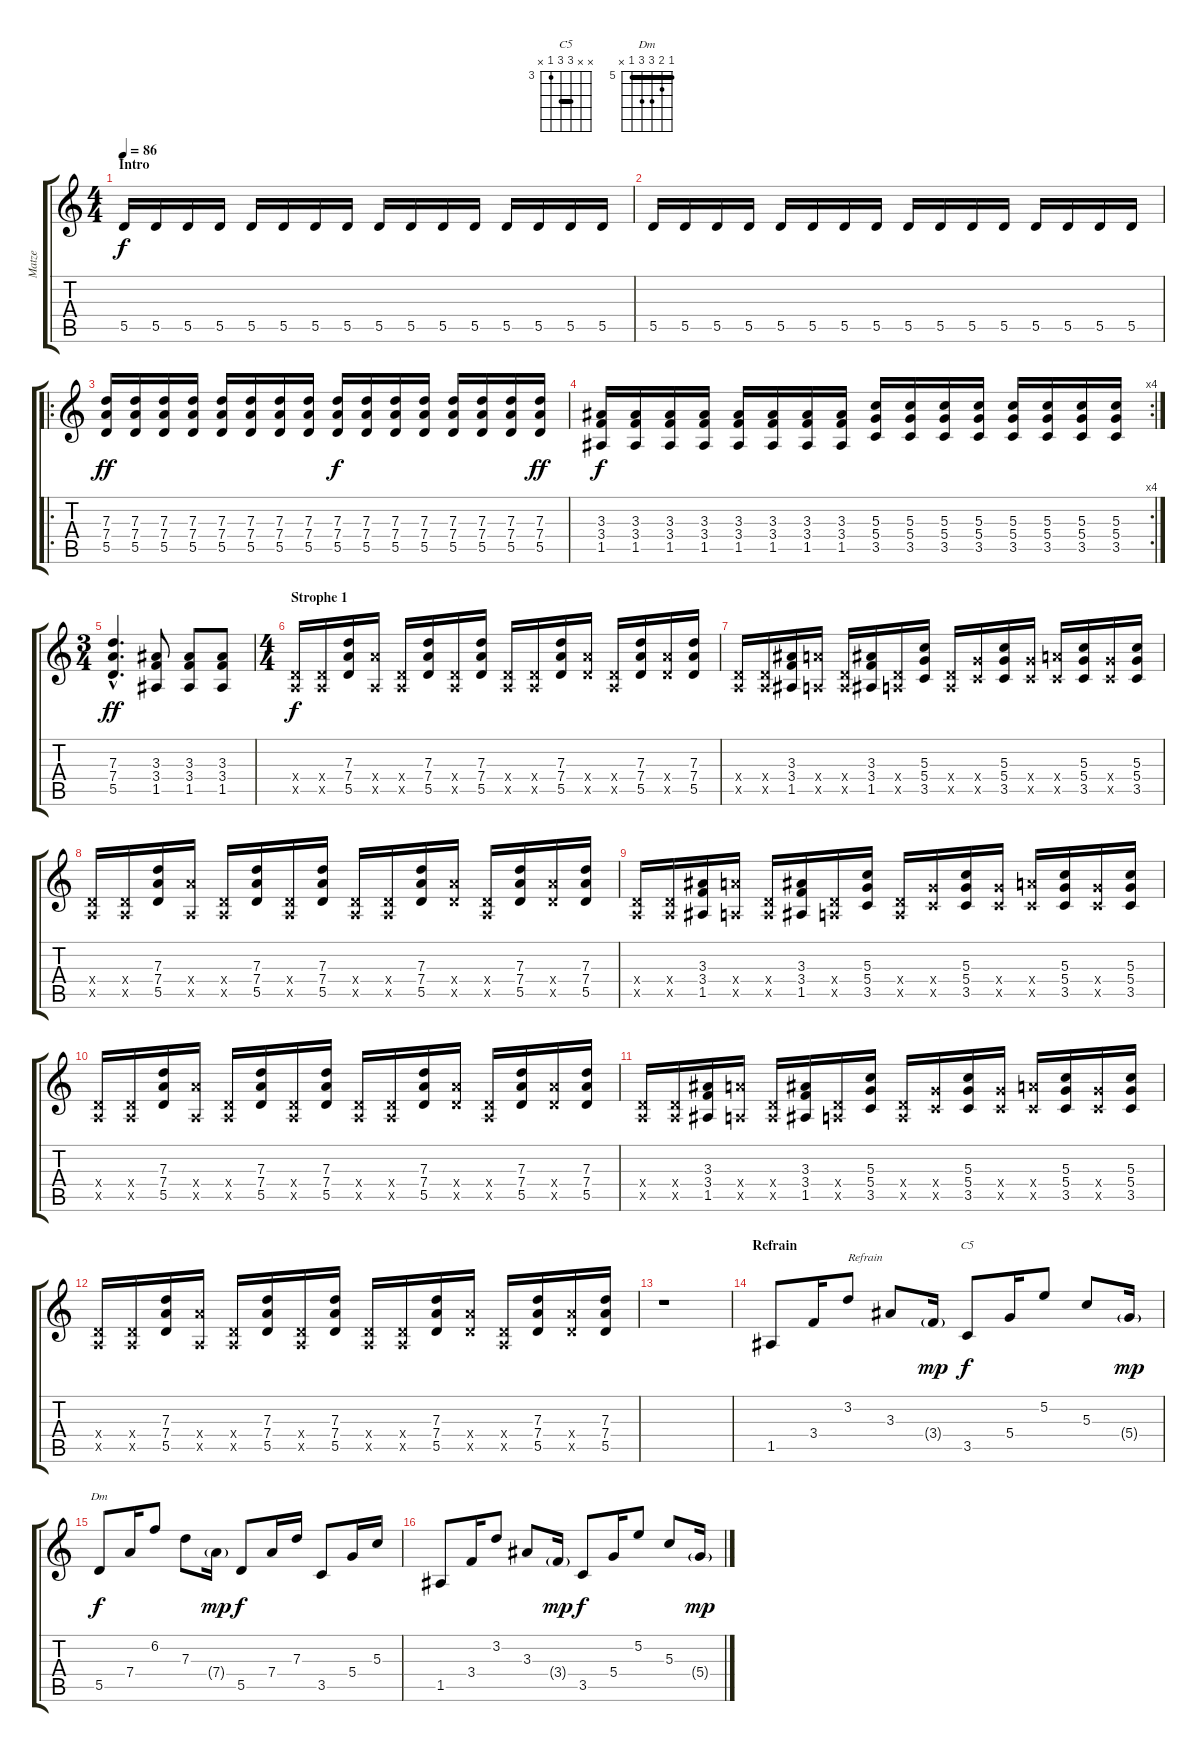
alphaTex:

\track ("Matze" "Matze") {instrument distortionguitar}
\staff {score tabs}
\tuning (E4 B3 G3 D3 A2 E2) {hide}
\chord ("C5" x x 5 5 3 x) {firstfret 3 barre 5}
\chord ("Dm" 5 6 7 7 5 x) {firstfret 5 barre 5}
\ts (4 4)
\section ("" "Intro")
\tempo 86
\clef g2
\ks c
5.5.16{dy f instrument distortionguitar} 5.5.16 5.5.16 5.5.16 5.5.16 5.5.16 5.5.16 5.5.16 5.5.16 5.5.16 5.5.16 5.5.16 5.5.16 5.5.16 5.5.16 5.5.16 |
5.5.16 5.5.16 5.5.16 5.5.16 5.5.16 5.5.16 5.5.16 5.5.16 5.5.16 5.5.16 5.5.16 5.5.16 5.5.16 5.5.16 5.5.16 5.5.16 |
\ro
(7.3 7.4 5.5).16{dy ff} (7.3 7.4 5.5).16 (7.3 7.4 5.5).16 (7.3 7.4 5.5).16 (7.3 7.4 5.5).16 (7.3 7.4 5.5).16 (7.3 7.4 5.5).16 (7.3 7.4 5.5).16 (7.3 7.4 5.5).16{dy f} (7.3 7.4 5.5).16 (7.3 7.4 5.5).16 (7.3 7.4 5.5).16 (7.3 7.4 5.5).16 (7.3 7.4 5.5).16 (7.3 7.4 5.5).16 (7.3 7.4 5.5).16{dy ff} |
\rc 4
(3.3 3.4 1.5).16{dy f} (3.3 3.4 1.5).16 (3.3 3.4 1.5).16 (3.3 3.4 1.5).16 (3.3 3.4 1.5).16 (3.3 3.4 1.5).16 (3.3 3.4 1.5).16 (3.3 3.4 1.5).16 (5.3 5.4 3.5).16 (5.3 5.4 3.5).16 (5.3 5.4 3.5).16 (5.3 5.4 3.5).16 (5.3 5.4 3.5).16 (5.3 5.4 3.5).16 (5.3 5.4 3.5).16 (5.3 5.4 3.5).16 |
\ts (3 4)
(7.3{hac} 7.4{hac} 5.5{hac}).4{d dy ff} (3.3 3.4 1.5).8 (3.3 3.4 1.5).8 (3.3 3.4 1.5).8 |
\ts (4 4)
\section ("" "Strophe 1")
(0.4{x} 0.5{x}).16{dy f} (0.4{x} 0.5{x}).16 (7.3 7.4 5.5).16 (7.4{x} 0.5{x}).16 (0.4{x} 0.5{x}).16 (7.3 7.4 5.5).16 (0.4{x} 0.5{x}).16 (7.3 7.4 5.5).16 (0.4{x} 0.5{x}).16 (0.4{x} 0.5{x}).16 (7.3 7.4 5.5).16 (7.4{x} 5.5{x}).16 (0.4{x} 0.5{x}).16 (7.3 7.4 5.5).16 (7.4{x} 5.5{x}).16 (7.3 7.4 5.5).16 |
(0.4{x} 0.5{x}).16 (0.4{x} 0.5{x}).16 (3.3 3.4 1.5).16 (7.4{x} 0.5{x}).16 (0.4{x} 0.5{x}).16 (3.3 3.4 1.5).16 (0.4{x} 0.5{x}).16 (5.3 5.4 3.5).16 (0.4{x} 0.5{x}).16 (5.4{x} 3.5{x}).16 (5.3 5.4 3.5).16 (5.4{x} 3.5{x}).16 (7.4{x} 3.5{x}).16 (5.3 5.4 3.5).16 (5.4{x} 3.5{x}).16 (5.3 5.4 3.5).16 |
(0.4{x} 0.5{x}).16 (0.4{x} 0.5{x}).16 (7.3 7.4 5.5).16 (7.4{x} 0.5{x}).16 (0.4{x} 0.5{x}).16 (7.3 7.4 5.5).16 (0.4{x} 0.5{x}).16 (7.3 7.4 5.5).16 (0.4{x} 0.5{x}).16 (0.4{x} 0.5{x}).16 (7.3 7.4 5.5).16 (7.4{x} 5.5{x}).16 (0.4{x} 0.5{x}).16 (7.3 7.4 5.5).16 (7.4{x} 5.5{x}).16 (7.3 7.4 5.5).16 |
(0.4{x} 0.5{x}).16 (0.4{x} 0.5{x}).16 (3.3 3.4 1.5).16 (7.4{x} 0.5{x}).16 (0.4{x} 0.5{x}).16 (3.3 3.4 1.5).16 (0.4{x} 0.5{x}).16 (5.3 5.4 3.5).16 (0.4{x} 0.5{x}).16 (5.4{x} 3.5{x}).16 (5.3 5.4 3.5).16 (5.4{x} 3.5{x}).16 (7.4{x} 3.5{x}).16 (5.3 5.4 3.5).16 (5.4{x} 3.5{x}).16 (5.3 5.4 3.5).16 |
(0.4{x} 0.5{x}).16 (0.4{x} 0.5{x}).16 (7.3 7.4 5.5).16 (7.4{x} 0.5{x}).16 (0.4{x} 0.5{x}).16 (7.3 7.4 5.5).16 (0.4{x} 0.5{x}).16 (7.3 7.4 5.5).16 (0.4{x} 0.5{x}).16 (0.4{x} 0.5{x}).16 (7.3 7.4 5.5).16 (7.4{x} 5.5{x}).16 (0.4{x} 0.5{x}).16 (7.3 7.4 5.5).16 (7.4{x} 5.5{x}).16 (7.3 7.4 5.5).16 |
(0.4{x} 0.5{x}).16 (0.4{x} 0.5{x}).16 (3.3 3.4 1.5).16 (7.4{x} 0.5{x}).16 (0.4{x} 0.5{x}).16 (3.3 3.4 1.5).16 (0.4{x} 0.5{x}).16 (5.3 5.4 3.5).16 (0.4{x} 0.5{x}).16 (5.4{x} 3.5{x}).16 (5.3 5.4 3.5).16 (5.4{x} 3.5{x}).16 (7.4{x} 3.5{x}).16 (5.3 5.4 3.5).16 (5.4{x} 3.5{x}).16 (5.3 5.4 3.5).16 |
(0.4{x} 0.5{x}).16 (0.4{x} 0.5{x}).16 (7.3 7.4 5.5).16 (7.4{x} 0.5{x}).16 (0.4{x} 0.5{x}).16 (7.3 7.4 5.5).16 (0.4{x} 0.5{x}).16 (7.3 7.4 5.5).16 (0.4{x} 0.5{x}).16 (0.4{x} 0.5{x}).16 (7.3 7.4 5.5).16 (7.4{x} 5.5{x}).16 (0.4{x} 0.5{x}).16 (7.3 7.4 5.5).16 (7.4{x} 5.5{x}).16 (7.3 7.4 5.5).16 |
r.1 |
\section ("" "Refrain")
1.5.8{instrument electricguitarclean} 3.4.16 3.2.8{txt "Refrain"} 3.3.8 3.4{g}.16{dy mp} 3.5.8{ch "C5" dy f} 5.4.16 5.2.8 5.3.8 5.4{g}.16{dy mp} |
5.5.8{ch "Dm" dy f} 7.4.16 6.2.8 7.3.8 7.4{g}.16{dy mp} 5.5.8{dy f} 7.4.16 7.3.16 3.5.8 5.4.16 5.3.16 |
1.5.8 3.4.16 3.2.8 3.3.8 3.4{g}.16{dy mp} 3.5.8{dy f} 5.4.16 5.2.8 5.3.8 5.4{g}.16{dy mp}
